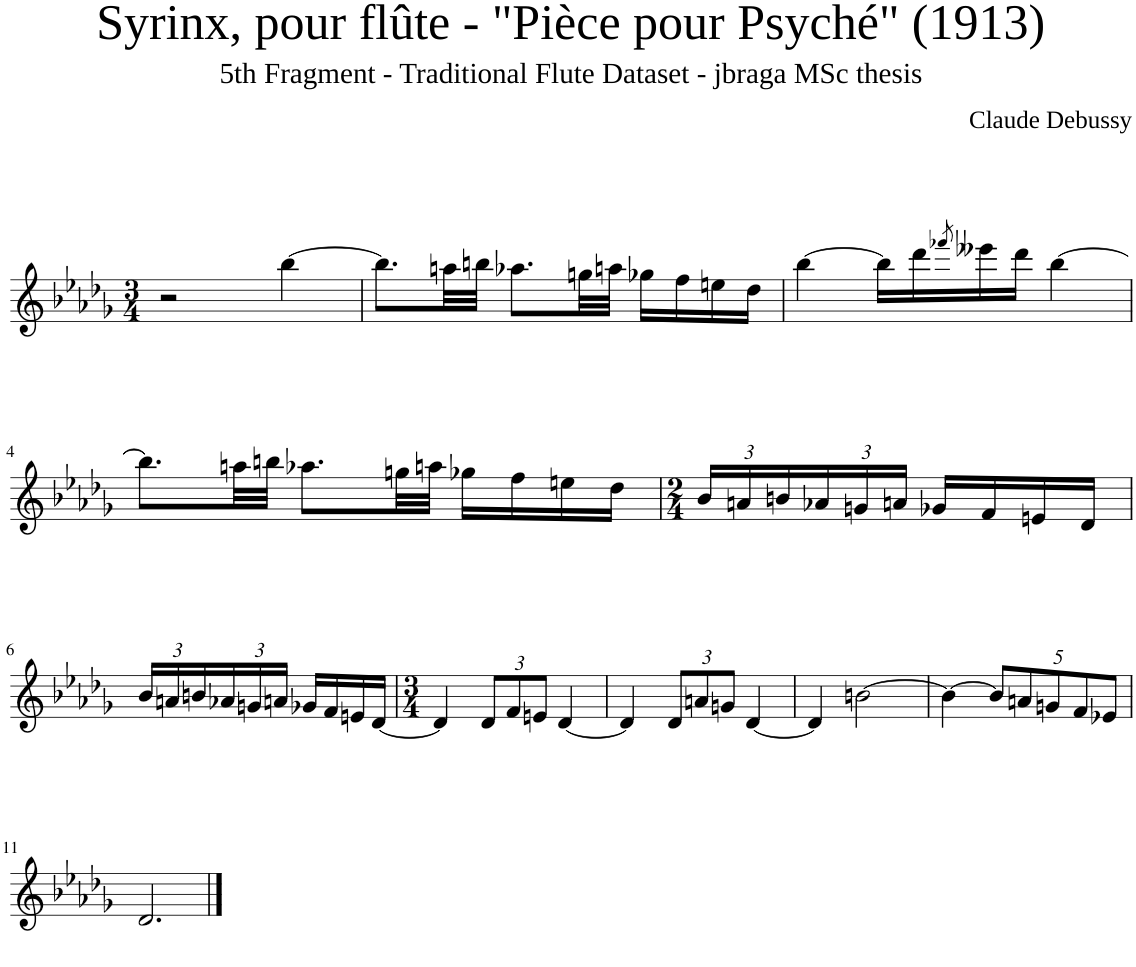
**kern
*part1
*staff1
*I"Flute
*I'Fl.
*clefG2
*k[b-e-a-d-g-]
*M3/4
=1
2r
[4bb-\
=2
8.bb-\L]
32aan\LL
32bbn\JJJ
8.aa-X\L
32ggn\LL
32aan\JJJ
16gg-X\LL
16ff\
16een\
16dd-\JJ
=3
[4bb-\
16bb-\LL]
16ddd-\
8qfff-X/
16eee--X\
16ddd-\JJ
[4bb-\
!!LO:LB:g=z
=4
8.bb-\L]
32aan\LL
32bbn\JJJ
8.aa-X\L
32ggn\LL
32aan\JJJ
16gg-X\LL
16ff\
16een\
16dd-\JJ
=5
*M2/4
*Xbrackettup
24b-/LL
24an/
24bn/
24a-X/
24gn/
24an/JJ
16g-X/LL
16f/
16en/
16d-/JJ
!!LO:LB:g=z
=6
24b-/LL
24an/
24bn/
24a-X/
24gn/
24an/JJ
16g-X/LL
16f/
16en/
[16d-/JJ
=7
*M3/4
4d-/]
12d-/L
12f/
12en/J
[4d-/
=8
4d-/]
12d-/L
12an/
12gn/J
[4d-/
=9
4d-/]
[2bn\
=10
4b\_
10b/L]
10an/
10gn/
10f/
10e-X/J
!!LO:LB:g=z
=11
2.d-/
==
*-
